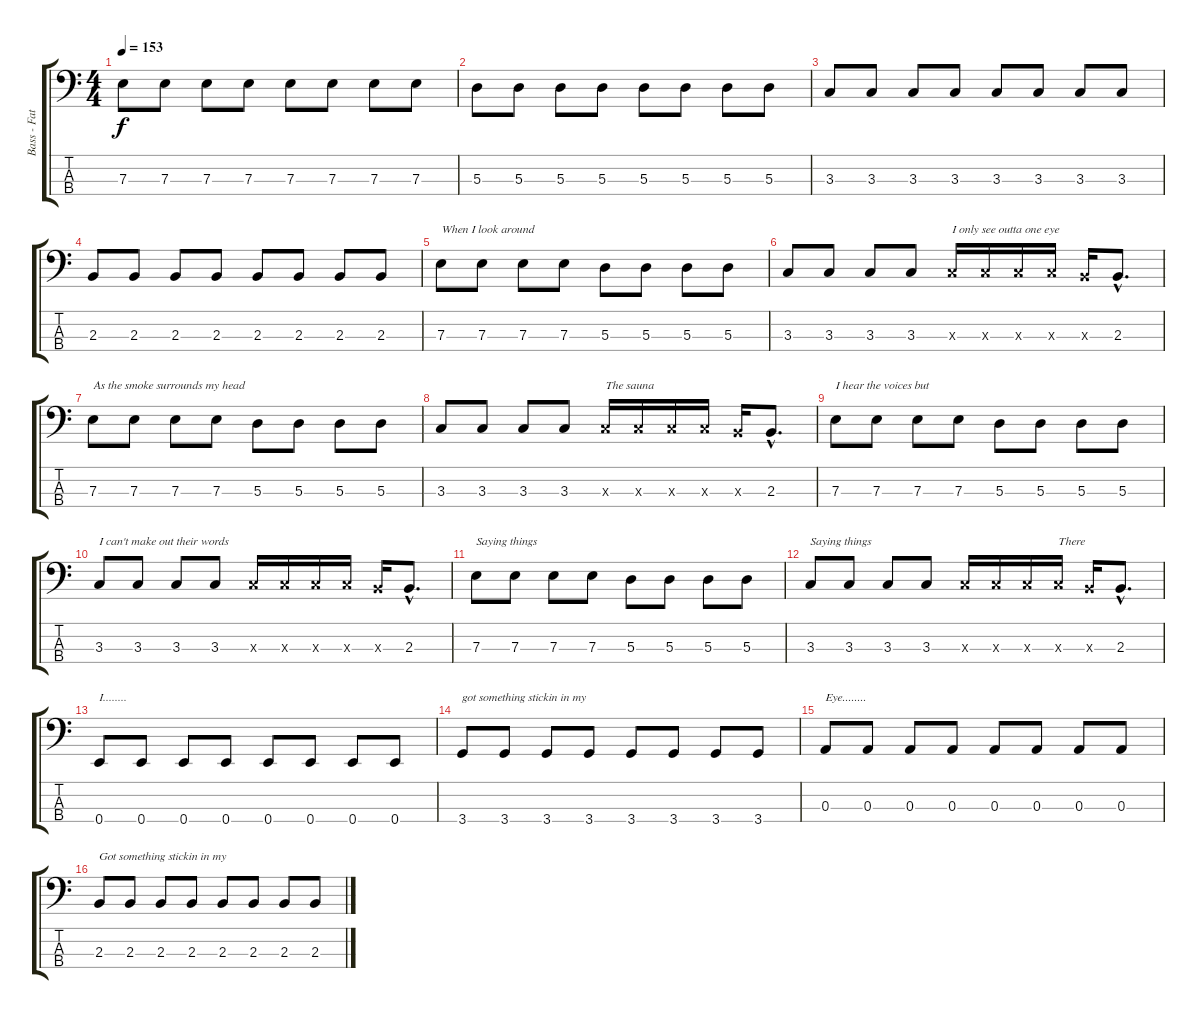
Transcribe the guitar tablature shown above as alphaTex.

\track ("Bass - Fat Mike (Vocals)" "Bass - Fat") {instrument electricbasspick}
\staff {score tabs}
\tuning (G2 D2 A1 E1) {hide}
\ts (4 4)
\tempo 153
\clef f4
\ks c
7.3.8{dy f} 7.3.8 7.3.8 7.3.8 7.3.8 7.3.8 7.3.8 7.3.8 |
5.3.8 5.3.8 5.3.8 5.3.8 5.3.8 5.3.8 5.3.8 5.3.8 |
3.3.8 3.3.8 3.3.8 3.3.8 3.3.8 3.3.8 3.3.8 3.3.8 |
2.3.8 2.3.8 2.3.8 2.3.8 2.3.8 2.3.8 2.3.8 2.3.8 |
7.3.8{txt "When I look around"} 7.3.8 7.3.8 7.3.8 5.3.8 5.3.8 5.3.8 5.3.8 |
3.3.8 3.3.8 3.3.8 3.3.8 3.3{x}.16{txt "I only see outta one eye"} 3.3{x}.16 3.3{x}.16 3.3{x}.16 2.3{x}.16 2.3{hac}.8{d} |
7.3.8{txt "As the smoke surrounds my head"} 7.3.8 7.3.8 7.3.8 5.3.8 5.3.8 5.3.8 5.3.8 |
3.3.8 3.3.8 3.3.8 3.3.8 3.3{x}.16{txt "The sauna"} 3.3{x}.16 3.3{x}.16 3.3{x}.16 2.3{x}.16 2.3{hac}.8{d} |
7.3.8{txt "I hear the voices but"} 7.3.8 7.3.8 7.3.8 5.3.8 5.3.8 5.3.8 5.3.8 |
3.3.8{txt "I can't make out their words"} 3.3.8 3.3.8 3.3.8 3.3{x}.16 3.3{x}.16 3.3{x}.16 3.3{x}.16 2.3{x}.16 2.3{hac}.8{d} |
7.3.8{txt "Saying things"} 7.3.8 7.3.8 7.3.8 5.3.8 5.3.8 5.3.8 5.3.8 |
3.3.8{txt "Saying things"} 3.3.8 3.3.8 3.3.8 3.3{x}.16 3.3{x}.16 3.3{x}.16 3.3{x}.16{txt "There"} 2.3{x}.16 2.3{hac}.8{d} |
0.4.8{txt "I........"} 0.4.8 0.4.8 0.4.8 0.4.8 0.4.8 0.4.8 0.4.8 |
3.4.8{txt "got something stickin in my"} 3.4.8 3.4.8 3.4.8 3.4.8 3.4.8 3.4.8 3.4.8 |
0.3.8{txt "Eye........"} 0.3.8 0.3.8 0.3.8 0.3.8 0.3.8 0.3.8 0.3.8 |
2.3.8{txt "Got something stickin in my"} 2.3.8 2.3.8 2.3.8 2.3.8 2.3.8 2.3.8 2.3.8
